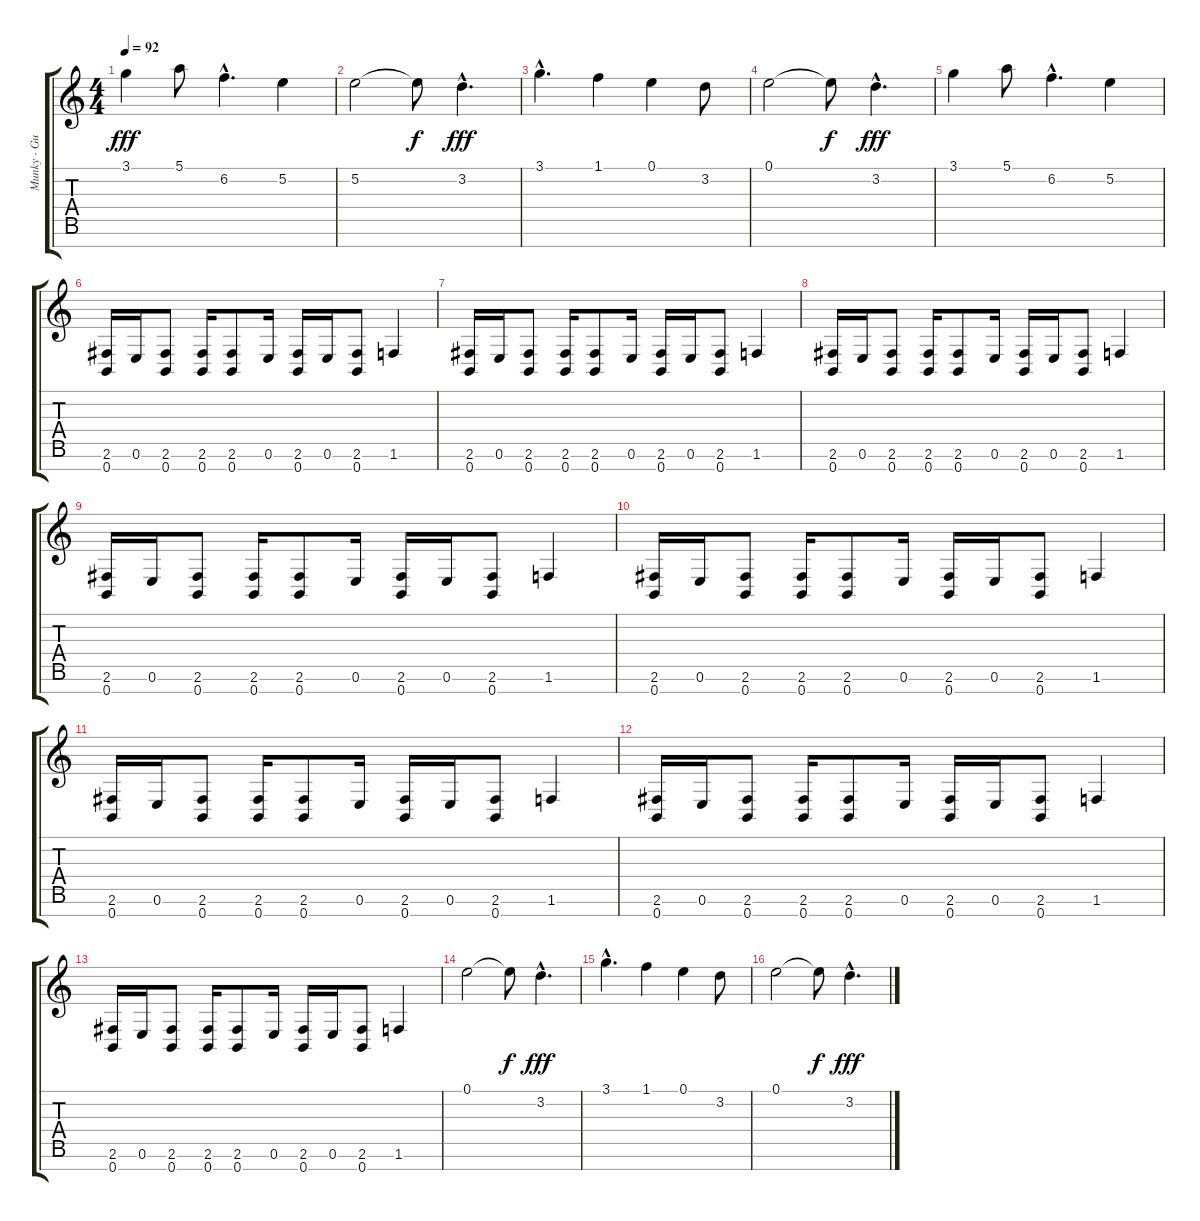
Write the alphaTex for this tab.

\track ("Munky - Guitar" "Munky - Gu") {instrument electricguitarclean}
\staff {score tabs}
\tuning (E4 B3 G3 D3 A2 E2 B1) {hide}
\ts (4 4)
\tempo 92
\clef g2
\ks c
3.1.4{dy fff} 5.1.8 6.2{hac}.4{d} 5.2.4 |
5.2.2 5.2{t}.8{dy f} 3.2{hac}.4{d dy fff} |
3.1{hac}.4{d} 1.1.4 0.1.4 3.2.8 |
0.1.2 0.1{t}.8{dy f} 3.2{hac}.4{d dy fff} |
3.1.4 5.1.8 6.2{hac}.4{d} 5.2.4 |
(2.6 0.7).16 0.6.16 (2.6 0.7).8 (2.6 0.7).16 (2.6 0.7).8 0.6.16 (2.6 0.7).16 0.6.16 (2.6 0.7).8 1.6.4 |
(2.6 0.7).16 0.6.16 (2.6 0.7).8 (2.6 0.7).16 (2.6 0.7).8 0.6.16 (2.6 0.7).16 0.6.16 (2.6 0.7).8 1.6.4 |
(2.6 0.7).16 0.6.16 (2.6 0.7).8 (2.6 0.7).16 (2.6 0.7).8 0.6.16 (2.6 0.7).16 0.6.16 (2.6 0.7).8 1.6.4 |
(2.6 0.7).16 0.6.16 (2.6 0.7).8 (2.6 0.7).16 (2.6 0.7).8 0.6.16 (2.6 0.7).16 0.6.16 (2.6 0.7).8 1.6.4 |
(2.6 0.7).16 0.6.16 (2.6 0.7).8 (2.6 0.7).16 (2.6 0.7).8 0.6.16 (2.6 0.7).16 0.6.16 (2.6 0.7).8 1.6.4 |
(2.6 0.7).16 0.6.16 (2.6 0.7).8 (2.6 0.7).16 (2.6 0.7).8 0.6.16 (2.6 0.7).16 0.6.16 (2.6 0.7).8 1.6.4 |
(2.6 0.7).16 0.6.16 (2.6 0.7).8 (2.6 0.7).16 (2.6 0.7).8 0.6.16 (2.6 0.7).16 0.6.16 (2.6 0.7).8 1.6.4 |
(2.6 0.7).16 0.6.16 (2.6 0.7).8 (2.6 0.7).16 (2.6 0.7).8 0.6.16 (2.6 0.7).16 0.6.16 (2.6 0.7).8 1.6.4 |
0.1.2 0.1{t}.8{dy f} 3.2{hac}.4{d dy fff} |
3.1{hac}.4{d} 1.1.4 0.1.4 3.2.8 |
0.1.2 0.1{t}.8{dy f} 3.2{hac}.4{d dy fff}
